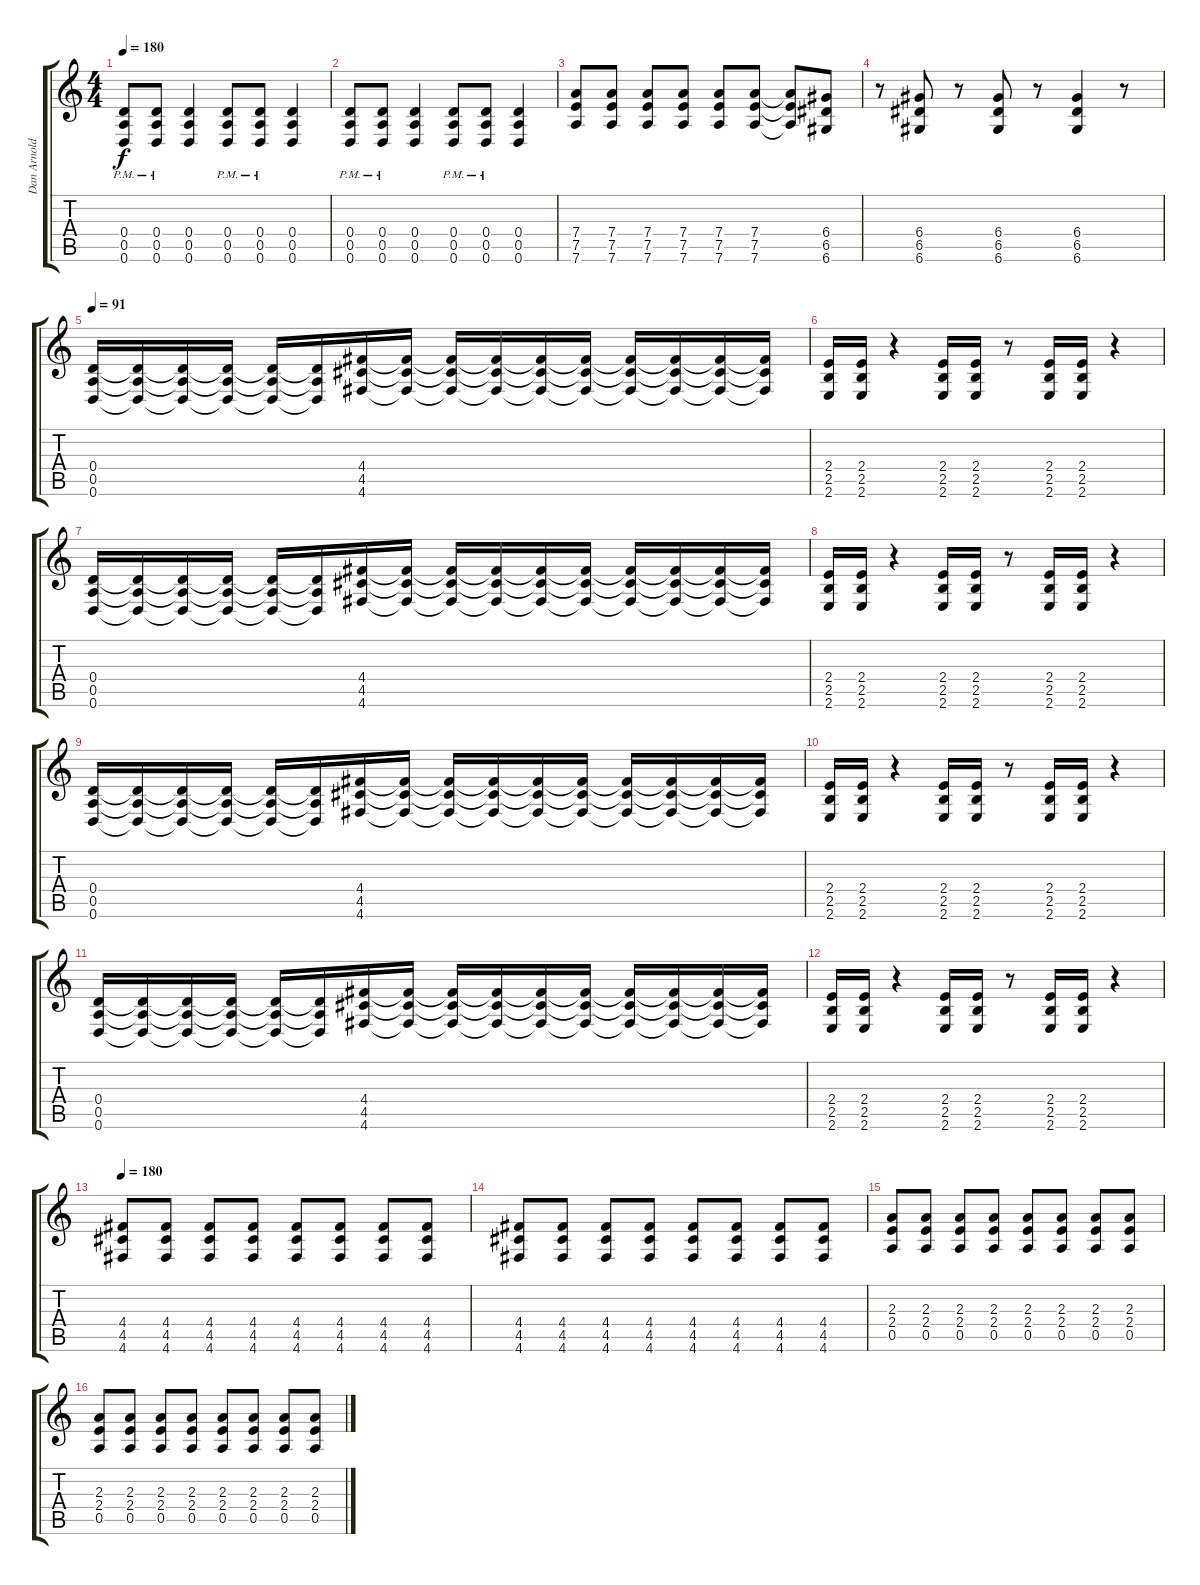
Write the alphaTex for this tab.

\track ("Dan Arnold (Rythym)" "Dan Arnold") {instrument overdrivenguitar}
\staff {score tabs}
\tuning (E4 B3 G3 D3 A2 D2) {hide}
\ts (4 4)
\tempo 180
\clef g2
\ks c
(0.4{pm} 0.5{pm} 0.6{pm}).8{dy f} (0.4{pm} 0.5{pm} 0.6{pm}).8 (0.4 0.5 0.6).4 (0.4{pm} 0.5{pm} 0.6{pm}).8 (0.4{pm} 0.5{pm} 0.6{pm}).8 (0.4 0.5 0.6).4 |
(0.4{pm} 0.5{pm} 0.6{pm}).8 (0.4{pm} 0.5{pm} 0.6{pm}).8 (0.4 0.5 0.6).4 (0.4{pm} 0.5{pm} 0.6{pm}).8 (0.4{pm} 0.5{pm} 0.6{pm}).8 (0.4 0.5 0.6).4 |
(7.4 7.5 7.6).8 (7.4 7.5 7.6).8 (7.4 7.5 7.6).8 (7.4 7.5 7.6).8 (7.4 7.5 7.6).8 (7.4 7.5 7.6).8 (7.4{t} 7.5{t} 7.6{t}).8 (6.4 6.5 6.6).8 |
r.8 (6.4 6.5 6.6).8 r.8 (6.4 6.5 6.6).8 r.8 (6.4 6.5 6.6).4 r.8 |
\tempo 91
(0.4 0.5 0.6).16 (0.4{t} 0.5{t} 0.6{t}).16 (0.4{t} 0.5{t} 0.6{t}).16 (0.4{t} 0.5{t} 0.6{t}).16 (0.4{t} 0.5{t} 0.6{t}).16 (0.4{t} 0.5{t} 0.6{t}).16 (4.4 4.5 4.6).16 (4.4{t} 4.5{t} 4.6{t}).16 (4.4{t} 4.5{t} 4.6{t}).16 (4.4{t} 4.5{t} 4.6{t}).16 (4.4{t} 4.5{t} 4.6{t}).16 (4.4{t} 4.5{t} 4.6{t}).16 (4.4{t} 4.5{t} 4.6{t}).16 (4.4{t} 4.5{t} 4.6{t}).16 (4.4{t} 4.5{t} 4.6{t}).16 (4.4{t} 4.5{t} 4.6{t}).16 |
(2.4 2.5 2.6).16 (2.4 2.5 2.6).16 r.4 (2.4 2.5 2.6).16 (2.4 2.5 2.6).16 r.8 (2.4 2.5 2.6).16 (2.4 2.5 2.6).16 r.4 |
(0.4 0.5 0.6).16 (0.4{t} 0.5{t} 0.6{t}).16 (0.4{t} 0.5{t} 0.6{t}).16 (0.4{t} 0.5{t} 0.6{t}).16 (0.4{t} 0.5{t} 0.6{t}).16 (0.4{t} 0.5{t} 0.6{t}).16 (4.4 4.5 4.6).16 (4.4{t} 4.5{t} 4.6{t}).16 (4.4{t} 4.5{t} 4.6{t}).16 (4.4{t} 4.5{t} 4.6{t}).16 (4.4{t} 4.5{t} 4.6{t}).16 (4.4{t} 4.5{t} 4.6{t}).16 (4.4{t} 4.5{t} 4.6{t}).16 (4.4{t} 4.5{t} 4.6{t}).16 (4.4{t} 4.5{t} 4.6{t}).16 (4.4{t} 4.5{t} 4.6{t}).16 |
(2.4 2.5 2.6).16 (2.4 2.5 2.6).16 r.4 (2.4 2.5 2.6).16 (2.4 2.5 2.6).16 r.8 (2.4 2.5 2.6).16 (2.4 2.5 2.6).16 r.4 |
(0.4 0.5 0.6).16 (0.4{t} 0.5{t} 0.6{t}).16 (0.4{t} 0.5{t} 0.6{t}).16 (0.4{t} 0.5{t} 0.6{t}).16 (0.4{t} 0.5{t} 0.6{t}).16 (0.4{t} 0.5{t} 0.6{t}).16 (4.4 4.5 4.6).16 (4.4{t} 4.5{t} 4.6{t}).16 (4.4{t} 4.5{t} 4.6{t}).16 (4.4{t} 4.5{t} 4.6{t}).16 (4.4{t} 4.5{t} 4.6{t}).16 (4.4{t} 4.5{t} 4.6{t}).16 (4.4{t} 4.5{t} 4.6{t}).16 (4.4{t} 4.5{t} 4.6{t}).16 (4.4{t} 4.5{t} 4.6{t}).16 (4.4{t} 4.5{t} 4.6{t}).16 |
(2.4 2.5 2.6).16 (2.4 2.5 2.6).16 r.4 (2.4 2.5 2.6).16 (2.4 2.5 2.6).16 r.8 (2.4 2.5 2.6).16 (2.4 2.5 2.6).16 r.4 |
(0.4 0.5 0.6).16 (0.4{t} 0.5{t} 0.6{t}).16 (0.4{t} 0.5{t} 0.6{t}).16 (0.4{t} 0.5{t} 0.6{t}).16 (0.4{t} 0.5{t} 0.6{t}).16 (0.4{t} 0.5{t} 0.6{t}).16 (4.4 4.5 4.6).16 (4.4{t} 4.5{t} 4.6{t}).16 (4.4{t} 4.5{t} 4.6{t}).16 (4.4{t} 4.5{t} 4.6{t}).16 (4.4{t} 4.5{t} 4.6{t}).16 (4.4{t} 4.5{t} 4.6{t}).16 (4.4{t} 4.5{t} 4.6{t}).16 (4.4{t} 4.5{t} 4.6{t}).16 (4.4{t} 4.5{t} 4.6{t}).16 (4.4{t} 4.5{t} 4.6{t}).16 |
(2.4 2.5 2.6).16 (2.4 2.5 2.6).16 r.4 (2.4 2.5 2.6).16 (2.4 2.5 2.6).16 r.8 (2.4 2.5 2.6).16 (2.4 2.5 2.6).16 r.4 |
\tempo 180
(4.4 4.5 4.6).8 (4.4 4.5 4.6).8 (4.4 4.5 4.6).8 (4.4 4.5 4.6).8 (4.4 4.5 4.6).8 (4.4 4.5 4.6).8 (4.4 4.5 4.6).8 (4.4 4.5 4.6).8 |
(4.4 4.5 4.6).8 (4.4 4.5 4.6).8 (4.4 4.5 4.6).8 (4.4 4.5 4.6).8 (4.4 4.5 4.6).8 (4.4 4.5 4.6).8 (4.4 4.5 4.6).8 (4.4 4.5 4.6).8 |
(2.3 2.4 0.5).8 (2.3 2.4 0.5).8 (2.3 2.4 0.5).8 (2.3 2.4 0.5).8 (2.3 2.4 0.5).8 (2.3 2.4 0.5).8 (2.3 2.4 0.5).8 (2.3 2.4 0.5).8 |
(2.3 2.4 0.5).8 (2.3 2.4 0.5).8 (2.3 2.4 0.5).8 (2.3 2.4 0.5).8 (2.3 2.4 0.5).8 (2.3 2.4 0.5).8 (2.3 2.4 0.5).8 (2.3 2.4 0.5).8
